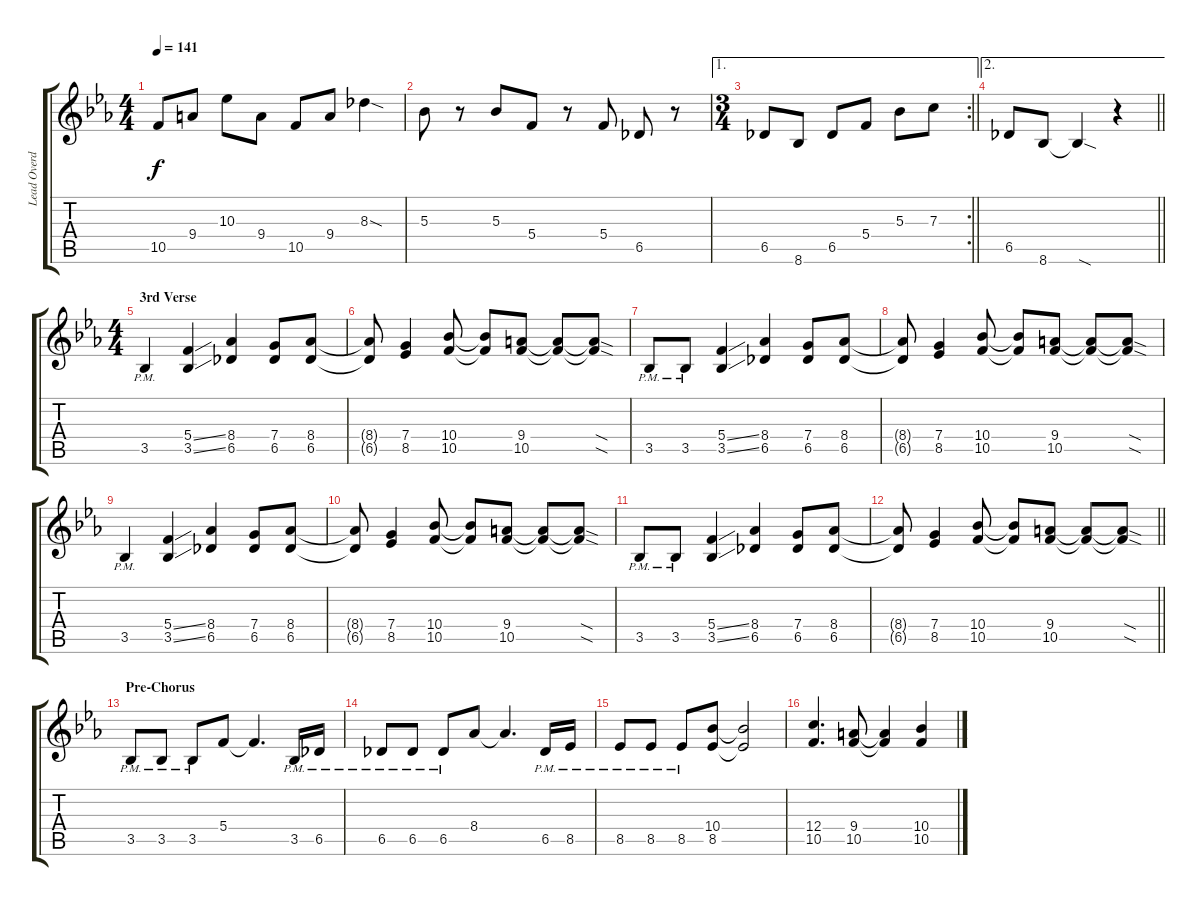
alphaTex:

\track ("Lead Overdub" "Lead Overd") {instrument distortionguitar}
\staff {score tabs}
\tuning (D4 A3 F3 C3 G2 D2) {hide}
\ts (4 4)
\tempo 141
\clef g2
\ks cminor
10.5.8{dy f} 9.4.8 10.3.8 9.4.8 10.5.8 9.4.8 8.3{sod}.4 |
5.3.8 r.8 5.3.8 5.4.8 r.8 5.4.8 6.5.8 r.8 |
\ae 1
\rc 2
\ts (3 4)
\barLineRight lightlight
6.5.8 8.6.8 6.5.8 5.4.8 5.3.8 7.3.8 |
\ae 2
\barLineRight lightlight
6.5.8 8.6.8 8.6{sod t}.4 r.4 |
\ts (4 4)
\section ("" "3rd Verse")
3.5{pm}.4 (5.4{ss} 3.5{ss}).4 (8.4 6.5).4 (7.4 6.5).8 (8.4 6.5).8 |
(8.4{t} 6.5{t}).8 (7.4 8.5).4 (10.4 10.5).8 (10.4{t} 10.5{t}).8 (9.4 10.5).8 (9.4{t} 10.5{t}).8 (9.4{sod t} 10.5{sod t}).8 |
3.5{pm}.8 3.5{pm}.8 (5.4{ss} 3.5{ss}).4 (8.4 6.5).4 (7.4 6.5).8 (8.4 6.5).8 |
(8.4{t} 6.5{t}).8 (7.4 8.5).4 (10.4 10.5).8 (10.4{t} 10.5{t}).8 (9.4 10.5).8 (9.4{t} 10.5{t}).8 (9.4{sod t} 10.5{sod t}).8 |
3.5{pm}.4 (5.4{ss} 3.5{ss}).4 (8.4 6.5).4 (7.4 6.5).8 (8.4 6.5).8 |
(8.4{t} 6.5{t}).8 (7.4 8.5).4 (10.4 10.5).8 (10.4{t} 10.5{t}).8 (9.4 10.5).8 (9.4{t} 10.5{t}).8 (9.4{sod t} 10.5{sod t}).8 |
3.5{pm}.8 3.5{pm}.8 (5.4{ss} 3.5{ss}).4 (8.4 6.5).4 (7.4 6.5).8 (8.4 6.5).8 |
\barLineRight lightlight
(8.4{t} 6.5{t}).8 (7.4 8.5).4 (10.4 10.5).8 (10.4{t} 10.5{t}).8 (9.4 10.5).8 (9.4{t} 10.5{t}).8 (9.4{sod t} 10.5{sod t}).8 |
\section ("" "Pre-Chorus")
3.5{pm}.8 3.5{pm}.8 3.5{pm}.8 5.4.8 5.4{t}.4{d} 3.5{pm}.16 6.5{pm}.16 |
6.5{pm}.8 6.5{pm}.8 6.5{pm}.8 8.4.8 8.4{t}.4{d} 6.5{pm}.16 8.5{pm}.16 |
8.5{pm}.8 8.5{pm}.8 8.5{pm}.8 (10.4 8.5).8 (10.4{t} 8.5{t}).2 |
(12.4 10.5).4{d} (9.4 10.5).8 (9.4{t} 10.5{t}).4 (10.4 10.5).4
